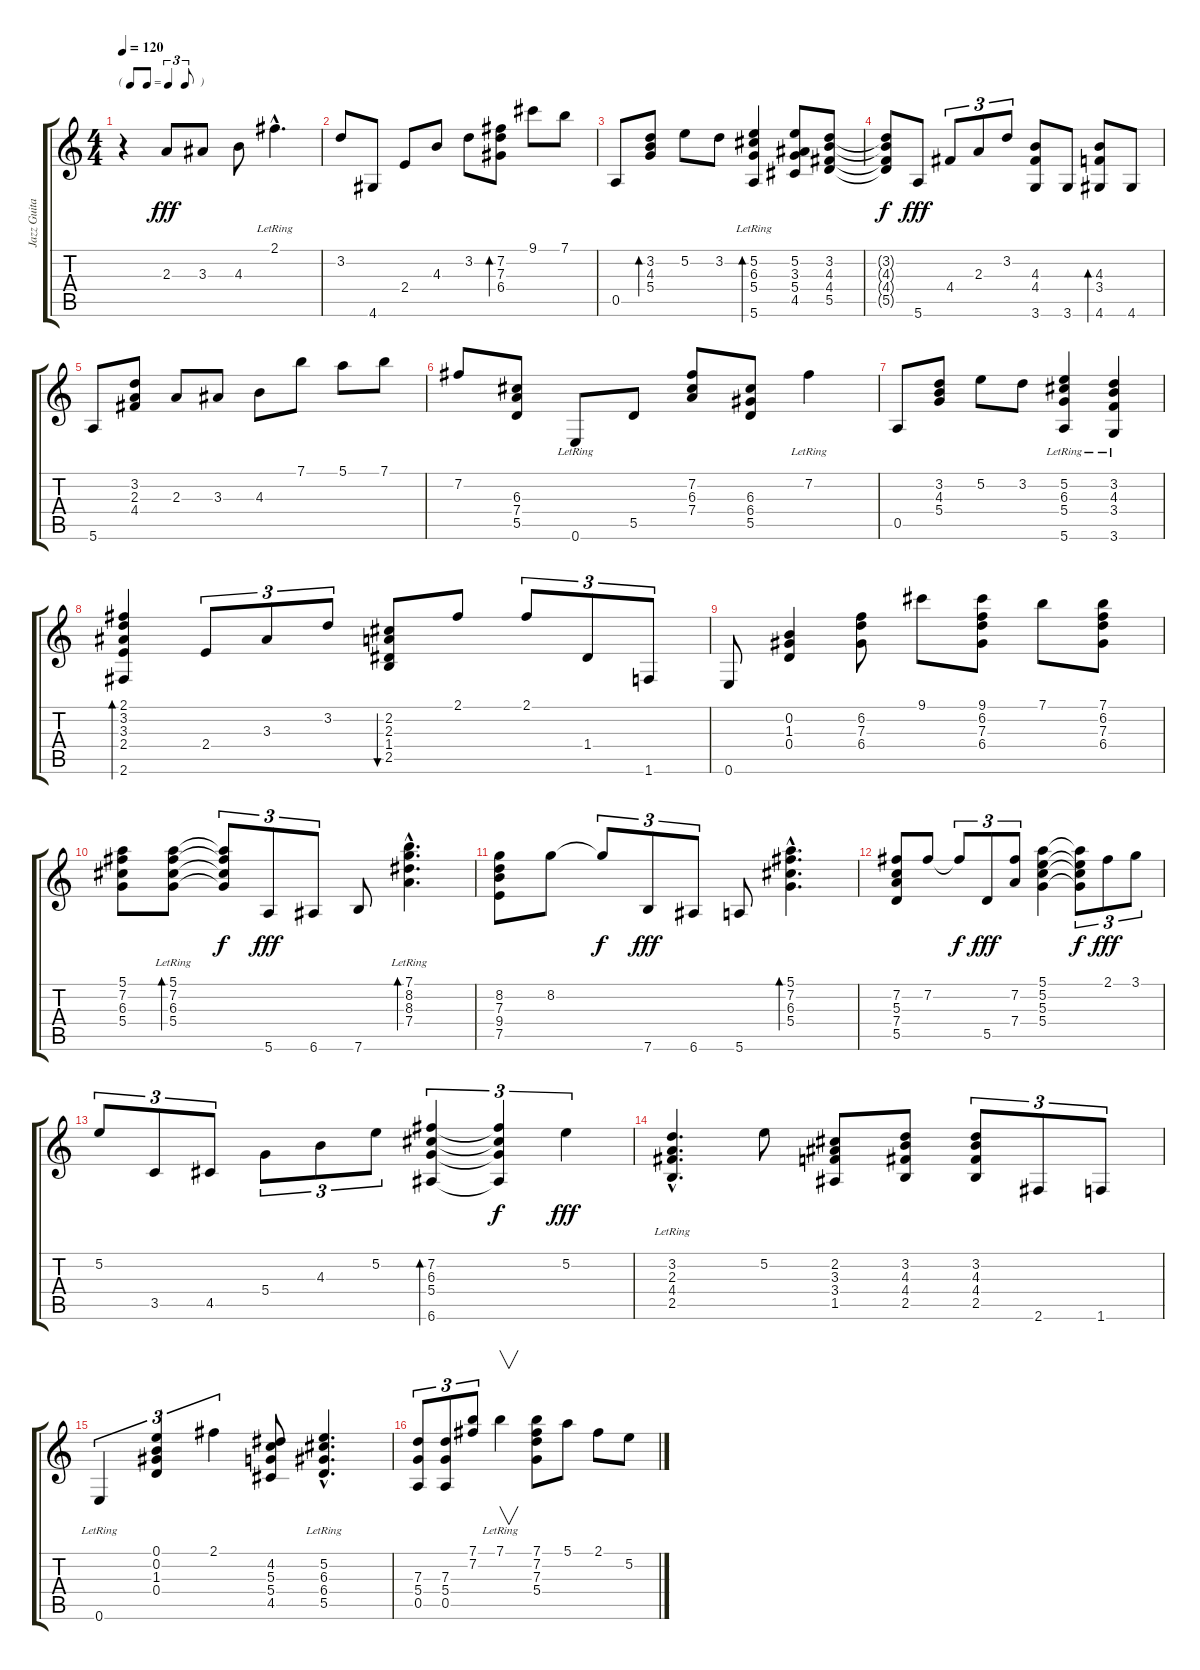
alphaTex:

\track ("Jazz Guitar" "Jazz Guita") {instrument electricguitarjazz}
\staff {score tabs}
\tuning (E4 B3 G3 D3 A2 E2) {hide}
\ts (4 4)
\tf triplet8th
\tempo 120
\clef g2
\ks c
r.4{dy fff instrument electricguitarjazz} 2.3.8 3.3.8 4.3.8 2.1{hac lr}.4{d} |
3.2.8 4.6.8 2.4.8 4.3.8 3.2.8 (7.2 7.3 6.4).8{bd 240} 9.1.8 7.1.8 |
0.5.8 (3.2 4.3 5.4).8{bd 240} 5.2.8 3.2.8 (5.2{lr} 6.3 5.4 5.6{lr}).4{bd 240} (5.2 3.3 5.4 4.5).8 (3.2 4.3 4.4 5.5).8 |
(3.2{t} 4.3{t} 4.4{t} 5.5{t}).8{dy f} 5.6.8{dy fff} 4.4.8{tu (3 2)} 2.3.8{tu (3 2)} 3.2.8{tu (3 2)} (4.3 4.4 3.6).8 3.6.8 (4.3 3.4 4.6).8{bd 240} 4.6.8 |
5.6.8 (3.2 2.3 4.4).8 2.3.8 3.3.8 4.3.8 7.1.8 5.1.8 7.1.8 |
7.2.8 (6.3 7.4 5.5).8 0.6{lr}.8 5.5.8 (7.2 6.3 7.4).8 (6.3 6.4 5.5).8 7.2{lr}.4 |
0.5.8 (3.2 4.3 5.4).8 5.2.8 3.2.8 (5.2{lr} 6.3 5.4 5.6{lr}).4 (3.2 4.3 3.4 3.6{lr}).4 |
(2.1 3.2 3.3 2.4 2.6).4{bd 120} 2.4.8{tu (3 2)} 3.3.8{tu (3 2)} 3.2.8{tu (3 2)} (2.2 2.3 1.4 2.5).8{bu 120} 2.1.8 2.1.8{tu (3 2)} 1.4.8{tu (3 2)} 1.6.8{tu (3 2)} |
0.6.8 (0.2 1.3 0.4).4 (6.2 7.3 6.4).8 9.1.8 (9.1 6.2 7.3 6.4).8 7.1.8 (7.1 6.2 7.3 6.4).8 |
(5.1 7.2 6.3 5.4).8 (5.1{lr} 7.2 6.3 5.4).8{bd 120} (5.1{t} 7.2{t} 6.3{t} 5.4{t}).8{tu (3 2) dy f} 5.6.8{tu (3 2) dy fff} 6.6.8{tu (3 2)} 7.6.8 (7.1{hac lr} 8.2{hac} 8.3{hac} 7.4{hac}).4{d bd 240} |
(8.2 7.3 9.4 7.5).8 8.2.8 8.2{t}.8{tu (3 2) dy f} 7.6.8{tu (3 2) dy fff} 6.6.8{tu (3 2)} 5.6.8 (5.1{hac} 7.2{hac} 6.3{hac} 5.4{hac}).4{d bd 480} |
(7.2 5.3 7.4 5.5).8 7.2.8 7.2{t}.8{tu (3 2) dy f} 5.5.8{tu (3 2) dy fff} (7.2 7.4).8{tu (3 2)} (5.1 5.2 5.3 5.4).4 (5.1{t} 5.2{t} 5.3{t} 5.4{t}).8{tu (3 2) dy f} 2.1.8{tu (3 2) dy fff} 3.1.8{tu (3 2)} |
5.2.8{tu (3 2)} 3.5.8{tu (3 2)} 4.5.8{tu (3 2)} 5.4.8{tu (3 2)} 4.3.8{tu (3 2)} 5.2.8{tu (3 2)} (7.2 6.3 5.4 6.6).4{tu (3 2) bd 120} (7.2{t} 6.3{t} 5.4{t} 6.6{t}).4{tu (3 2) dy f} 5.2.4{tu (3 2) dy fff} |
(3.2{hac} 2.3{hac} 4.4{hac} 2.5{hac lr}).4{d} 5.2.8 (2.2 3.3 3.4 1.5).8 (3.2 4.3 4.4 2.5).8 (3.2 4.3 4.4 2.5).8{tu (3 2)} 2.6.8{tu (3 2)} 1.6.8{tu (3 2)} |
0.6{lr}.4{tu (3 2)} (0.1 0.2 1.3 0.4).4{tu (3 2)} 2.1.4{tu (3 2)} (4.2 5.3 5.4 4.5).8 (5.2{hac lr} 6.3{hac} 6.4{hac} 5.5{hac lr}).4{d} |
(7.3 5.4 0.5).8{tu (3 2)} (7.3 5.4 0.5).8{tu (3 2)} (7.1 7.2).8{tu (3 2)} 7.1{lr}.4{v} (7.1 7.2 7.3 5.4).8 5.1.8 2.1.8 5.2.8
